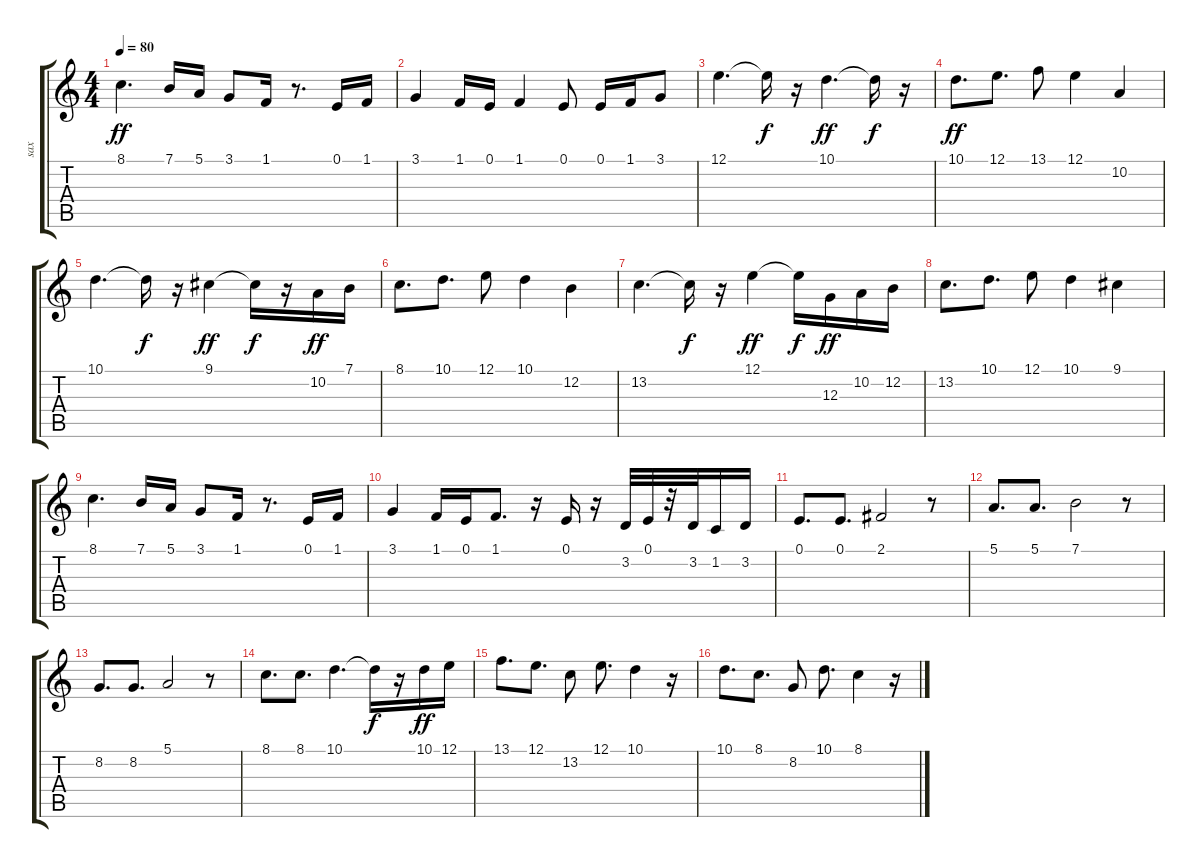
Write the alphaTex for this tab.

\track ("sax" "sax") {instrument altosax}
\staff {score tabs}
\tuning (E4 B3 G3 D3 A2 E2) {hide}
\ts (4 4)
\tempo 80
\clef g2
\ks c
8.1.4{d dy ff} 7.1.16 5.1.16 3.1.8 1.1.16 r.8{d} 0.1.16 1.1.16 |
3.1.4 1.1.16 0.1.16 1.1.4 0.1.8 0.1.16 1.1.16 3.1.8 |
12.1.4{d} 12.1{t}.16{dy f} r.16 10.1.4{d dy ff} 10.1{t}.16{dy f} r.16 |
10.1.8{d dy ff} 12.1.8{d} 13.1.8 12.1.4 10.2.4 |
10.1.4{d} 10.1{t}.16{dy f} r.16 9.1.4{dy ff} 9.1{t}.16{dy f} r.16 10.2.16{dy ff} 7.1.16 |
8.1.8{d} 10.1.8{d} 12.1.8 10.1.4 12.2.4 |
13.2.4{d} 13.2{t}.16{dy f} r.16 12.1.4{dy ff} 12.1{t}.16{dy f} 12.3.16{dy ff} 10.2.16 12.2.16 |
13.2.8{d} 10.1.8{d} 12.1.8 10.1.4 9.1.4 |
8.1.4{d} 7.1.16 5.1.16 3.1.8 1.1.16 r.8{d} 0.1.16 1.1.16 |
3.1.4 1.1.16 0.1.16 1.1.8{d} r.16 0.1.16 r.16 3.2.32 0.1.32 r.32 3.2.32 1.2.16 3.2.16 |
0.1.8{d volume 12} 0.1.8{d volume 14} 2.1.2{volume 16} r.8 |
5.1.8{d} 5.1.8{d} 7.1.2 r.8 |
8.2.8{d} 8.2.8{d} 5.1.2 r.8 |
8.1.8{d} 8.1.8{d} 10.1.4{d} 10.1{t}.16{dy f} r.16 10.1.16{dy ff} 12.1.16 |
13.1.8{d} 12.1.8{d} 13.2.8 12.1.8{d} 10.1.4 r.16 |
10.1.8{d} 8.1.8{d} 8.2.8 10.1.8{d} 8.1.4 r.16
